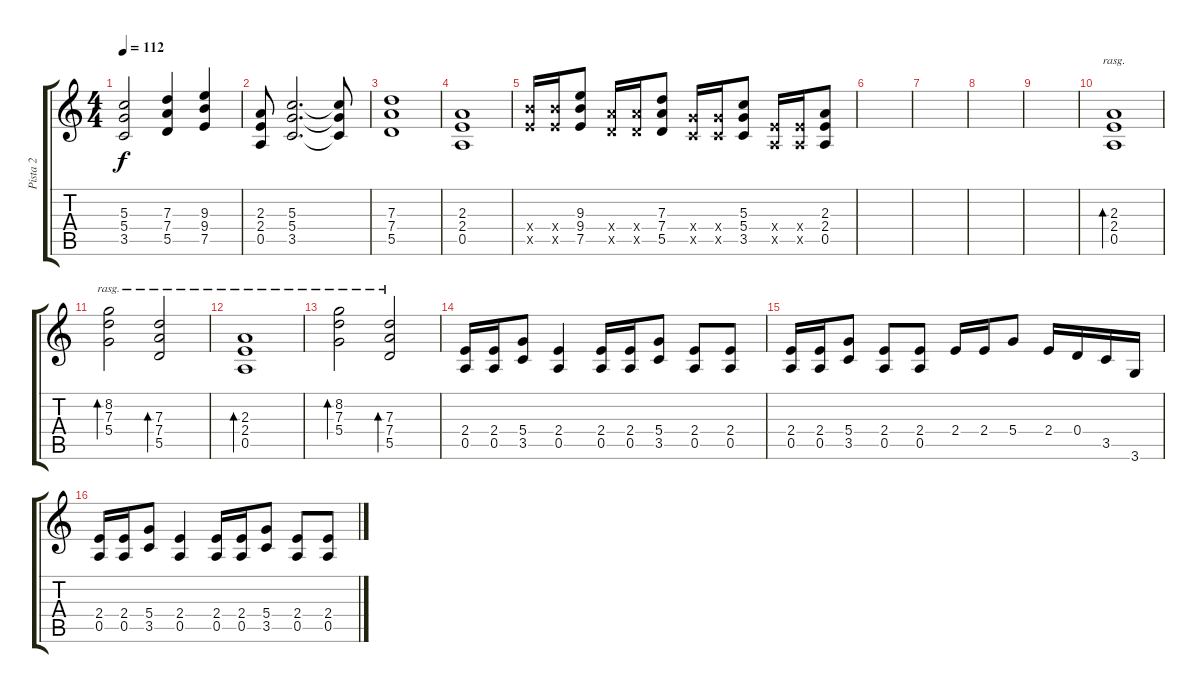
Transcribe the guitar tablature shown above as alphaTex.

\track ("Pista 2" "Pista 2") {instrument electricguitarclean}
\staff {score tabs}
\tuning (E4 B3 G3 D3 A2 E2) {hide}
\ts (4 4)
\tempo 112
\clef g2
\ks c
(5.3 5.4 3.5).2{dy f} (7.3 7.4 5.5).4 (9.3 9.4 7.5).4 |
(2.3 2.4 0.5).8 (5.3 5.4 3.5).2{d} (5.3{t} 5.4{t} 3.5{t}).8 |
(7.3 7.4 5.5).1 |
(2.3 2.4 0.5).1 |
(9.4{x} 7.5{x}).16 (9.4{x} 7.5{x}).16 (9.3 9.4 7.5).8 (7.4{x} 5.5{x}).16 (7.4{x} 5.5{x}).16 (7.3 7.4 5.5).8 (5.4{x} 3.5{x}).16 (5.4{x} 3.5{x}).16 (5.3 5.4 3.5).8 (2.4{x} 0.5{x}).16 (2.4{x} 0.5{x}).16 (2.3 2.4 0.5).8 |
|
|
|
|
(2.3 2.4 0.5).1{bd 240 rasg ii volume 16 instrument electricguitarclean} |
(8.2 7.3 5.4).2{bd 240 rasg ii} (7.3 7.4 5.5).2{bd 240 rasg ii} |
(2.3 2.4 0.5).1{bd 240 rasg ii} |
(8.2 7.3 5.4).2{bd 240 rasg ii} (7.3 7.4 5.5).2{bd 240 rasg ii} |
(2.4 0.5).16{volume 16 instrument overdrivenguitar} (2.4 0.5).16 (5.4 3.5).8 (2.4 0.5).4 (2.4 0.5).16 (2.4 0.5).16 (5.4 3.5).8 (2.4 0.5).8 (2.4 0.5).8 |
(2.4 0.5).16 (2.4 0.5).16 (5.4 3.5).8 (2.4 0.5).8 (2.4 0.5).8 2.4.16 2.4.16 5.4.8 2.4.16 0.4.16 3.5.16 3.6.16 |
(2.4 0.5).16 (2.4 0.5).16 (5.4 3.5).8 (2.4 0.5).4 (2.4 0.5).16 (2.4 0.5).16 (5.4 3.5).8 (2.4 0.5).8 (2.4 0.5).8
